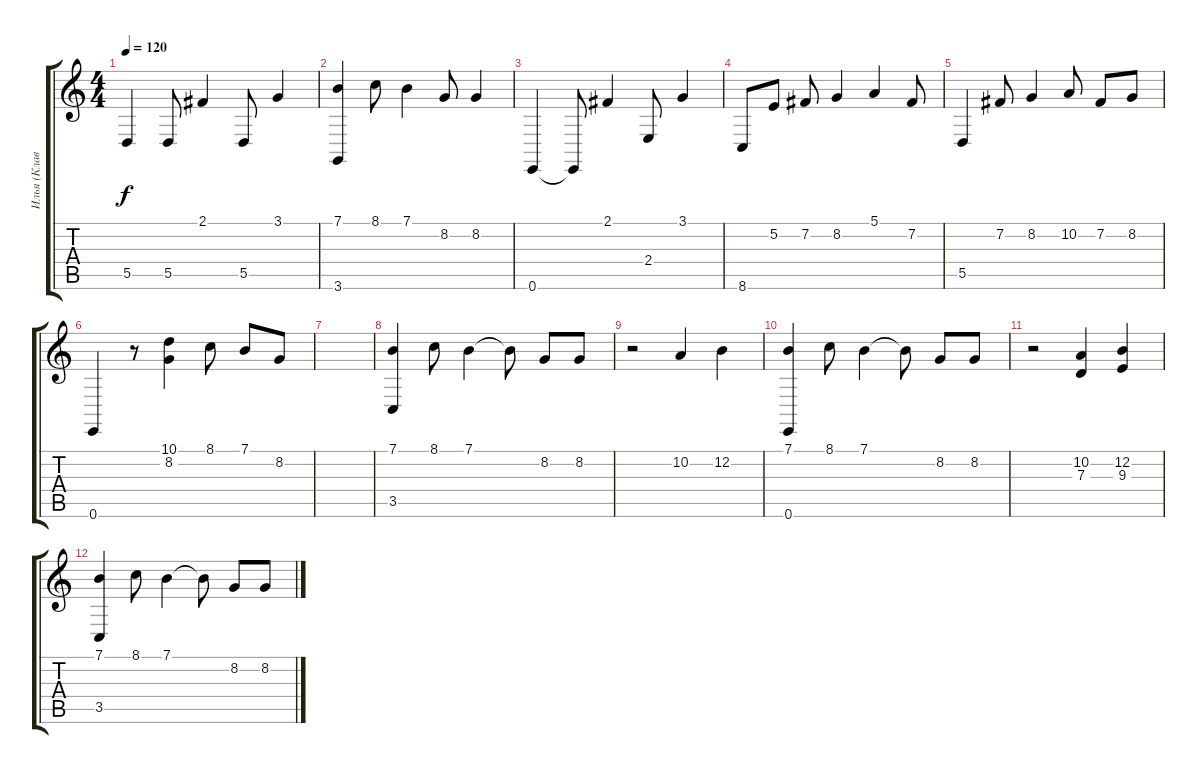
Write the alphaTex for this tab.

\track ("Илья (Клавишные)" "Илья (Клав") {instrument electricgrandpiano}
\staff {score tabs}
\tuning (E4 B3 G3 D3 A2 E2) {hide}
\ts (4 4)
\tempo 120
\clef g2
\ks c
5.5.4{dy f} 5.5.8 2.1.4 5.5.8 3.1.4 |
(7.1 3.6).4 8.1.8 7.1.4 8.2.8 8.2.4 |
0.6.4 0.6{t}.8 2.1.4 2.4.8 3.1.4 |
8.6.8 5.2.8 7.2.8 8.2.4 5.1.4 7.2.8 |
5.5.4 7.2.8 8.2.4 10.2.8 7.2.8 8.2.8 |
0.6.4 r.8 (10.1 8.2).4 8.1.8 7.1.8 8.2.8 |
|
(7.1 3.5).4 8.1.8 7.1.4 7.1{t}.8 8.2.8 8.2.8 |
r.2 10.2.4 12.2.4 |
(7.1 0.6).4 8.1.8 7.1.4 7.1{t}.8 8.2.8 8.2.8 |
r.2 (10.2 7.3).4 (12.2 9.3).4 |
(7.1 3.5).4{volume 14 instrument electricgrandpiano} 8.1.8 7.1.4 7.1{t}.8 8.2.8 8.2.8
